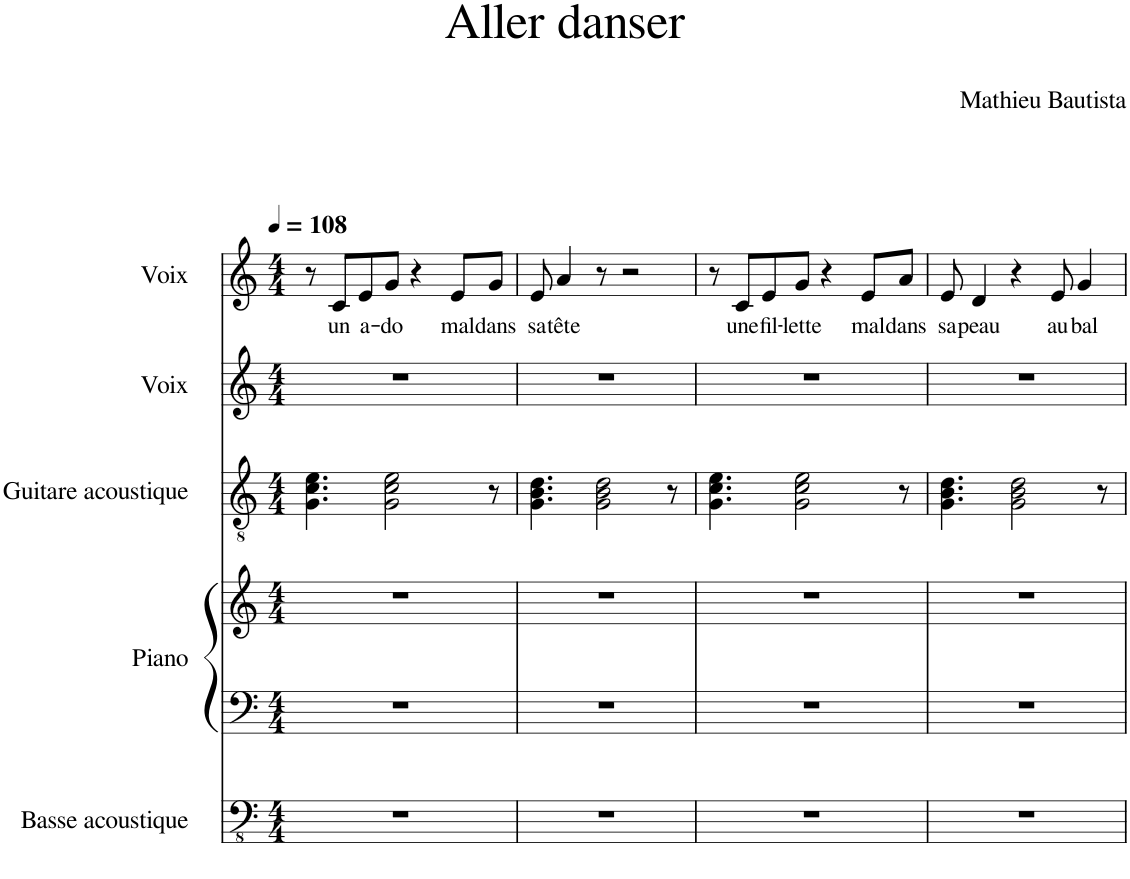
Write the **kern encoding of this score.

**kern	**kern	**kern	**kern	**kern	**kern	**text
*part5	*part4	*part4	*part3	*part2	*part1	*part1
*staff6	*staff5	*staff4	*staff3	*staff2	*staff1	*staff1
*I"Basse acoustique	*I"Piano	*	*I"Guitare acoustique	*I"Voix	*I"Voix	*
*I'Bass	*I'Pia.	*	*I'Guit.	*I'Vx.	*I'Vx.	*
*clefFv4	*clefF4	*clefG2	*clefGv2	*clefG2	*clefG2	*
*	*	*	*	*Trd7c12	*	*
*k[]	*k[]	*k[]	*k[]	*k[]	*k[]	*
*M4/4	*M4/4	*M4/4	*M4/4	*M4/4	*M4/4	*
*MM108	*MM108	*MM108	*MM108	*MM108	*MM108	*
=1	=1	=1	=1	=1	=1	=1
1r	1r	1r	4.G\ 4.c\ 4.e\	1r	8r	.
!	!	!	!	!	!	!LO:LY:b
.	.	.	.	.	8c/L	un
!	!	!	!	!	!	!LO:LY:b
.	.	.	.	.	8e/	a-
!	!	!	!	!	!	!LO:LY:b
.	.	.	2G\ 2c\ 2e\	.	8g/J	-do
.	.	.	.	.	4r	.
!	!	!	!	!	!	!LO:LY:b
.	.	.	.	.	8e/L	mal
!	!	!	!	!	!	!LO:LY:b
.	.	.	8r	.	8g/J	dans
=2	=2	=2	=2	=2	=2	=2
!	!	!	!	!	!	!LO:LY:b
1r	1r	1r	4.G\ 4.B\ 4.d\	1r	8e/	sa
!	!	!	!	!	!	!LO:LY:b
.	.	.	.	.	4a/	tête
.	.	.	2G\ 2B\ 2d\	.	8r	.
.	.	.	.	.	2r	.
.	.	.	8r	.	.	.
=3	=3	=3	=3	=3	=3	=3
1r	1r	1r	4.G\ 4.c\ 4.e\	1r	8r	.
!	!	!	!	!	!	!LO:LY:b
.	.	.	.	.	8c/L	une
!	!	!	!	!	!	!LO:LY:b
.	.	.	.	.	8e/	fil-
!	!	!	!	!	!	!LO:LY:b
.	.	.	2G\ 2c\ 2e\	.	8g/J	-lette
.	.	.	.	.	4r	.
!	!	!	!	!	!	!LO:LY:b
.	.	.	.	.	8e/L	mal
!	!	!	!	!	!	!LO:LY:b
.	.	.	8r	.	8a/J	dans
=4	=4	=4	=4	=4	=4	=4
!	!	!	!	!	!	!LO:LY:b
1r	1r	1r	4.G\ 4.B\ 4.d\	1r	8e/	sa
!	!	!	!	!	!	!LO:LY:b
.	.	.	.	.	4d/	peau
.	.	.	2G\ 2B\ 2d\	.	4r	.
!	!	!	!	!	!	!LO:LY:b
.	.	.	.	.	8e/	au
!	!	!	!	!	!	!LO:LY:b
.	.	.	.	.	4g/	bal
.	.	.	8r	.	.	.
=	=	=	=	=	=	=
*-	*-	*-	*-	*-	*-	*-
